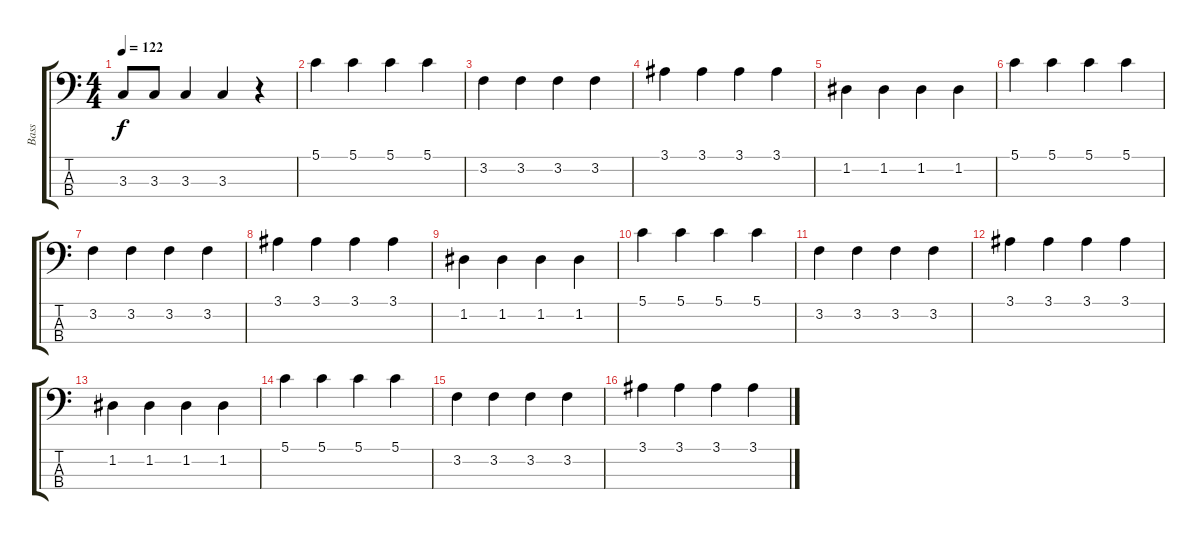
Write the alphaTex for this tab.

\track ("Bass" "Bass") {instrument slapbass2}
\staff {score tabs}
\tuning (G2 D2 A1 E1) {hide}
\ts (4 4)
\tempo 122
\clef f4
\ks c
3.3{t}.8{dy f} 3.3.8 3.3.4 3.3.4 r.4 |
5.1.4 5.1.4 5.1.4 5.1.4 |
3.2.4 3.2.4 3.2.4 3.2.4 |
3.1.4 3.1.4 3.1.4 3.1.4 |
1.2.4 1.2.4 1.2.4 1.2.4 |
5.1.4 5.1.4 5.1.4 5.1.4 |
3.2.4 3.2.4 3.2.4 3.2.4 |
3.1.4 3.1.4 3.1.4 3.1.4 |
1.2.4 1.2.4 1.2.4 1.2.4 |
5.1.4 5.1.4 5.1.4 5.1.4 |
3.2.4 3.2.4 3.2.4 3.2.4 |
3.1.4 3.1.4 3.1.4 3.1.4 |
1.2.4 1.2.4 1.2.4 1.2.4 |
5.1.4 5.1.4 5.1.4 5.1.4 |
3.2.4 3.2.4 3.2.4 3.2.4 |
3.1.4 3.1.4 3.1.4 3.1.4
